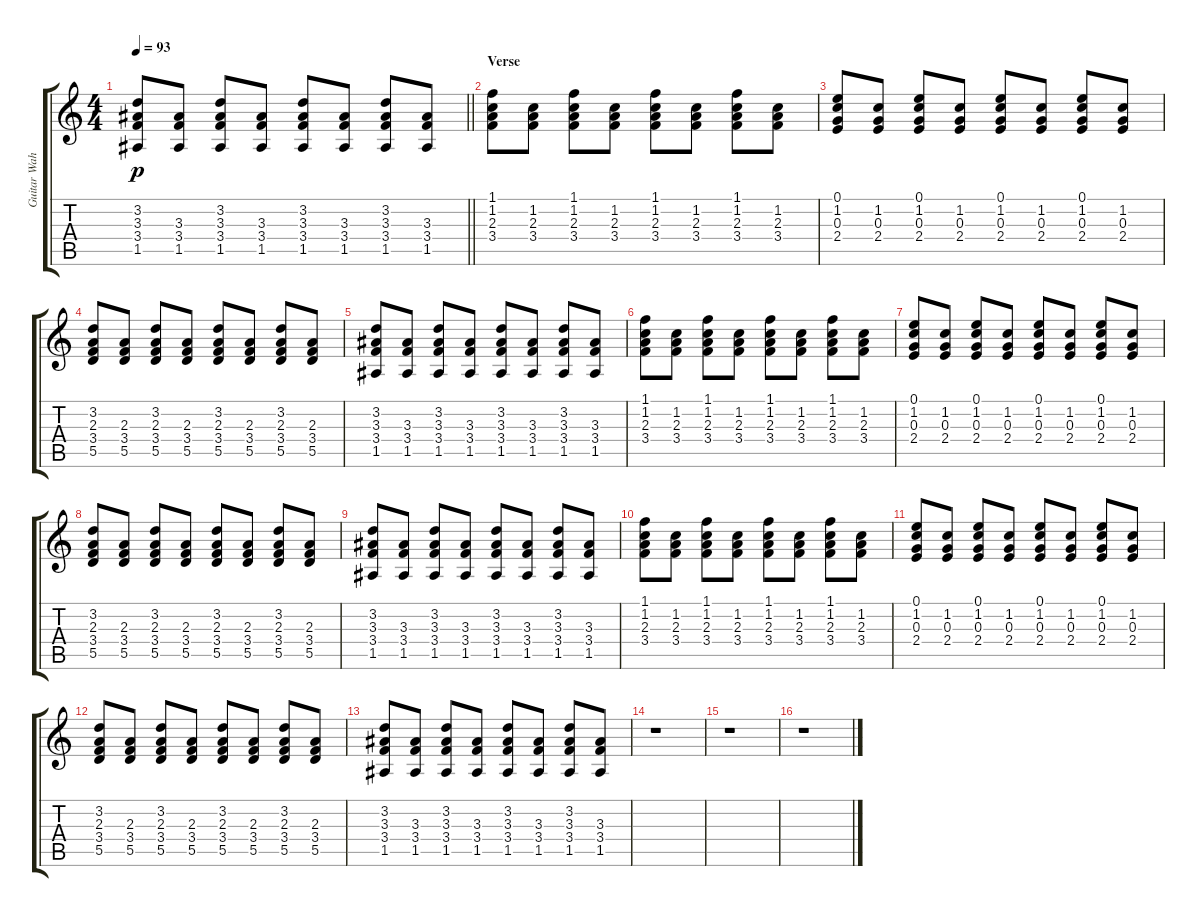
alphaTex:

\track ("Guitar Wah Wah" "Guitar Wah") {instrument electricguitarjazz}
\staff {score tabs}
\tuning (E4 B3 G3 D3 A2 E2) {hide}
\ts (4 4)
\tempo 93
\clef g2
\barLineRight lightlight
\ks c
(3.2 3.3 3.4 1.5).8{dy p volume 12} (3.3 3.4 1.5).8{volume 9} (3.2 3.3 3.4 1.5).8{volume 7} (3.3 3.4 1.5).8{volume 10} (3.2 3.3 3.4 1.5).8{volume 9} (3.3 3.4 1.5).8{volume 10} (3.2 3.3 3.4 1.5).8{volume 12} (3.3 3.4 1.5).8{volume 9} |
\section ("" "Verse")
(1.1 1.2 2.3 3.4).8{volume 6} (1.2 2.3 3.4).8{volume 9} (1.1 1.2 2.3 3.4).8{volume 7} (1.2 2.3 3.4).8{volume 11} (1.1 1.2 2.3 3.4).8{volume 9} (1.2 2.3 3.4).8{volume 6} (1.1 1.2 2.3 3.4).8{volume 4} (1.2 2.3 3.4).8{volume 2} |
(0.1 1.2 0.3 2.4).8{volume 10} (1.2 0.3 2.4).8{volume 9} (0.1 1.2 0.3 2.4).8{volume 7} (1.2 0.3 2.4).8{volume 10} (0.1 1.2 0.3 2.4).8{volume 9} (1.2 0.3 2.4).8{volume 7} (0.1 1.2 0.3 2.4).8{volume 5} (1.2 0.3 2.4).8{volume 2} |
(3.2 2.3 3.4 5.5).8{volume 10} (2.3 3.4 5.5).8{volume 9} (3.2 2.3 3.4 5.5).8{volume 6} (2.3 3.4 5.5).8{volume 10} (3.2 2.3 3.4 5.5).8{volume 9} (2.3 3.4 5.5).8{volume 6} (3.2 2.3 3.4 5.5).8{volume 4} (2.3 3.4 5.5).8{volume 2} |
(3.2 3.3 3.4 1.5).8{volume 10} (3.3 3.4 1.5).8{volume 9} (3.2 3.3 3.4 1.5).8{volume 7} (3.3 3.4 1.5).8{volume 11} (3.2 3.3 3.4 1.5).8{volume 9} (3.3 3.4 1.5).8{volume 11} (3.2 3.3 3.4 1.5).8{volume 12} (3.3 3.4 1.5).8{volume 9} |
(1.1 1.2 2.3 3.4).8{volume 6} (1.2 2.3 3.4).8{volume 9} (1.1 1.2 2.3 3.4).8{volume 7} (1.2 2.3 3.4).8{volume 11} (1.1 1.2 2.3 3.4).8{volume 9} (1.2 2.3 3.4).8{volume 6} (1.1 1.2 2.3 3.4).8{volume 4} (1.2 2.3 3.4).8{volume 2} |
(0.1 1.2 0.3 2.4).8{volume 11} (1.2 0.3 2.4).8{volume 9} (0.1 1.2 0.3 2.4).8{volume 7} (1.2 0.3 2.4).8{volume 12} (0.1 1.2 0.3 2.4).8{volume 9} (1.2 0.3 2.4).8{volume 7} (0.1 1.2 0.3 2.4).8{volume 4} (1.2 0.3 2.4).8{volume 2} |
(3.2 2.3 3.4 5.5).8{volume 11} (2.3 3.4 5.5).8{volume 9} (3.2 2.3 3.4 5.5).8{volume 6} (2.3 3.4 5.5).8{volume 10} (3.2 2.3 3.4 5.5).8{volume 9} (2.3 3.4 5.5).8{volume 6} (3.2 2.3 3.4 5.5).8{volume 4} (2.3 3.4 5.5).8{volume 2} |
(3.2 3.3 3.4 1.5).8{volume 11} (3.3 3.4 1.5).8{volume 9} (3.2 3.3 3.4 1.5).8{volume 7} (3.3 3.4 1.5).8{volume 11} (3.2 3.3 3.4 1.5).8{volume 9} (3.3 3.4 1.5).8{volume 10} (3.2 3.3 3.4 1.5).8{volume 12} (3.3 3.4 1.5).8{volume 9} |
(1.1 1.2 2.3 3.4).8{volume 6} (1.2 2.3 3.4).8{volume 9} (1.1 1.2 2.3 3.4).8{volume 7} (1.2 2.3 3.4).8{volume 10} (1.1 1.2 2.3 3.4).8{volume 9} (1.2 2.3 3.4).8{volume 6} (1.1 1.2 2.3 3.4).8{volume 4} (1.2 2.3 3.4).8{volume 2} |
(0.1 1.2 0.3 2.4).8{volume 10} (1.2 0.3 2.4).8{volume 9} (0.1 1.2 0.3 2.4).8{volume 7} (1.2 0.3 2.4).8{volume 10} (0.1 1.2 0.3 2.4).8{volume 9} (1.2 0.3 2.4).8{volume 7} (0.1 1.2 0.3 2.4).8{volume 4} (1.2 0.3 2.4).8{volume 2} |
(3.2 2.3 3.4 5.5).8{volume 10} (2.3 3.4 5.5).8{volume 9} (3.2 2.3 3.4 5.5).8{volume 6} (2.3 3.4 5.5).8{volume 11} (3.2 2.3 3.4 5.5).8{volume 9} (2.3 3.4 5.5).8{volume 6} (3.2 2.3 3.4 5.5).8{volume 4} (2.3 3.4 5.5).8{volume 2} |
(3.2 3.3 3.4 1.5).8{volume 12} (3.3 3.4 1.5).8{volume 9} (3.2 3.3 3.4 1.5).8{volume 7} (3.3 3.4 1.5).8{volume 11} (3.2 3.3 3.4 1.5).8{volume 9} (3.3 3.4 1.5).8{volume 10} (3.2 3.3 3.4 1.5).8{volume 12} (3.3 3.4 1.5).8{volume 9} |
r.1 |
r.1 |
r.1
